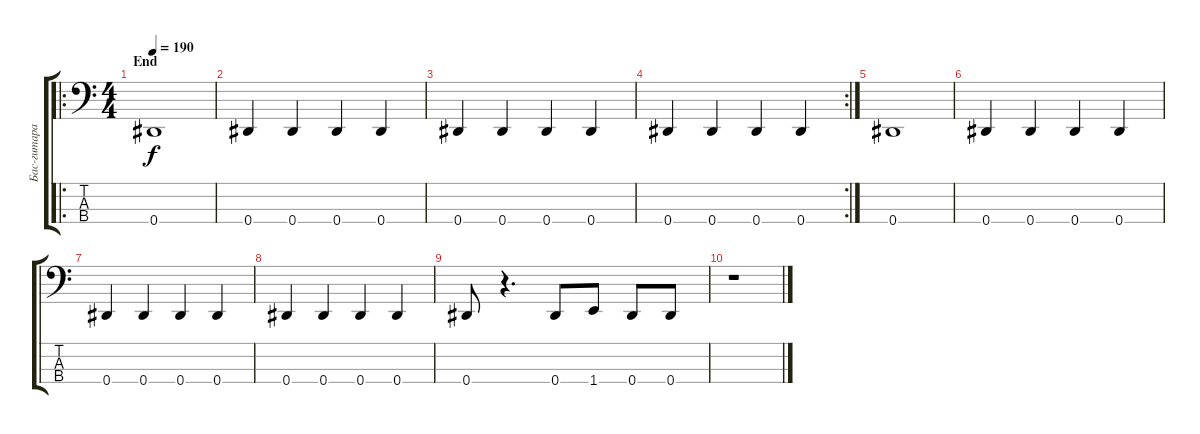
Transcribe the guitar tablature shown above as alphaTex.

\track ("Бас-гитара Araya" "Бас-гитара") {instrument electricbasspick}
\staff {score tabs}
\tuning (Gb2 Db2 Ab1 Eb1) {hide}
\ro
\ts (4 4)
\section ("" "End")
\tempo 190
\clef f4
\ks c
0.4.1{dy f} |
0.4.4 0.4.4 0.4.4 0.4.4 |
0.4.4 0.4.4 0.4.4 0.4.4 |
\rc 2
0.4.4 0.4.4 0.4.4 0.4.4 |
0.4.1 |
0.4.4 0.4.4 0.4.4 0.4.4 |
0.4.4 0.4.4 0.4.4 0.4.4 |
0.4.4 0.4.4 0.4.4 0.4.4 |
0.4.8 r.4{d} 0.4.8 1.4.8 0.4.8 0.4.8 |
r.1
